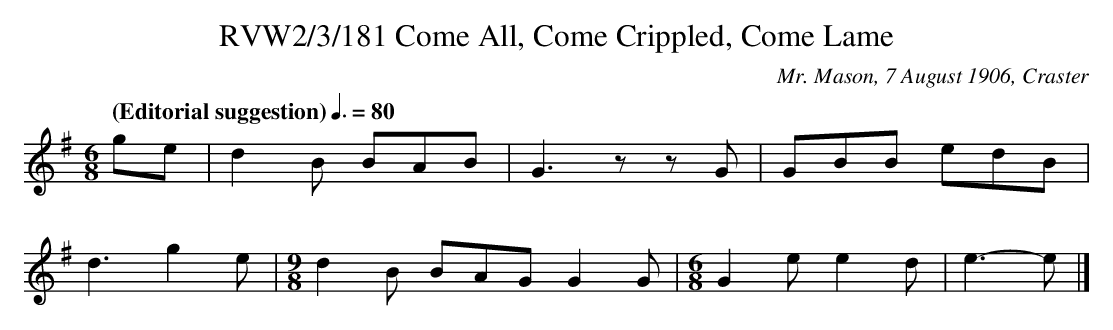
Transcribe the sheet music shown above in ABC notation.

X:1
T:RVW2/3/181 Come All, Come Crippled, Come Lame
C:Mr. Mason, 7 August 1906, Craster
L:1/8
Q: "(Editorial suggestion)" 3/8=80
M:6/8
K:G
ge | d2 B BAB | G3 z z G | GBB edB | $
d3 g2 e | [M:9/8] d2 B BAG G2 G | [M:6/8] G2 e e2 d | e3-e|]
